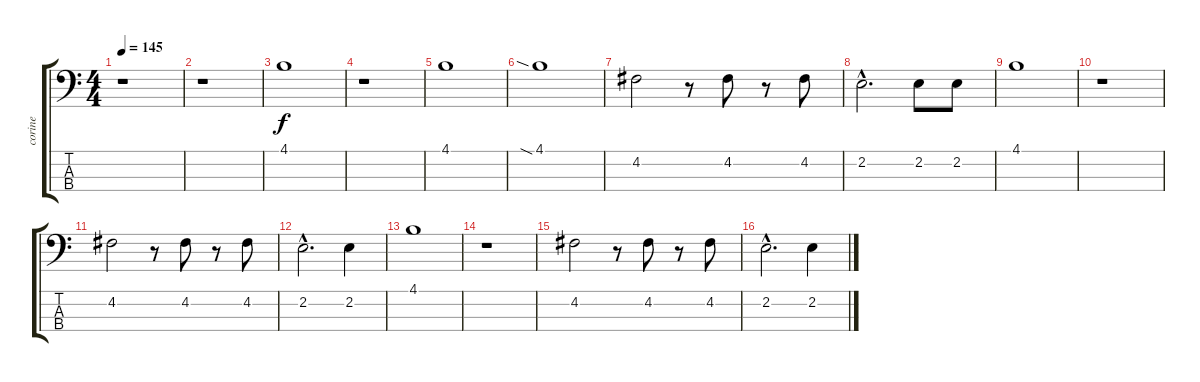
\track ("corine" "corine") {instrument electricbassfinger}
\staff {score tabs}
\tuning (G2 D2 A1 E1) {hide}
\ts (4 4)
\tempo 145
\clef f4
\ks c
r.1{dy f instrument electricbassfinger} |
r.1 |
4.1.1 |
r.1 |
4.1.1 |
4.1{sia}.1 |
4.2.2 r.8 4.2.8 r.8 4.2.8 |
2.2{hac}.2{d} 2.2.8 2.2.8 |
4.1.1 |
r.1 |
4.2.2 r.8 4.2.8 r.8 4.2.8 |
2.2{hac}.2{d} 2.2.4 |
4.1.1 |
r.1 |
4.2.2 r.8 4.2.8 r.8 4.2.8 |
2.2{hac}.2{d} 2.2.4
